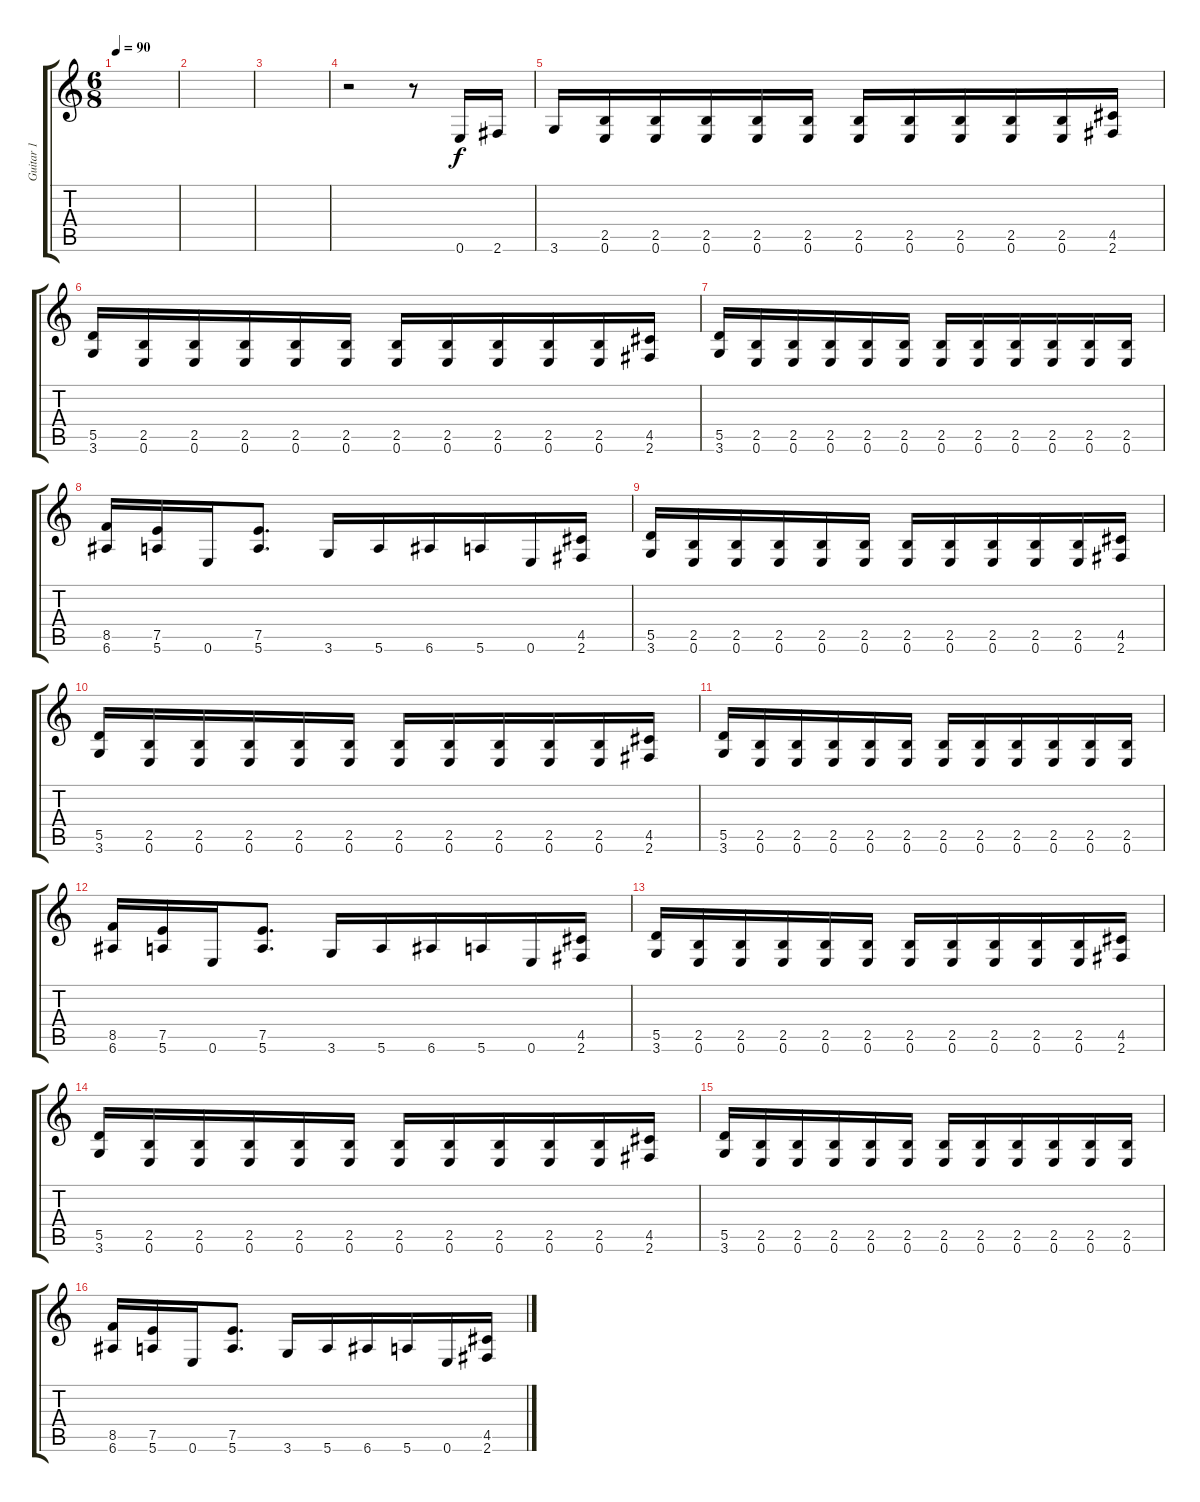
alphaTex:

\track ("Guitar 1" "Guitar 1") {instrument distortionguitar}
\staff {score tabs}
\tuning (E4 B3 G3 D3 A2 E2) {hide}
\ts (6 8)
\tempo 90
\clef g2
\ks c
|
|
|
r.2 r.8 0.6.16 2.6.16 |
3.6.16 (2.5 0.6).16 (2.5 0.6).16 (2.5 0.6).16 (2.5 0.6).16 (2.5 0.6).16 (2.5 0.6).16 (2.5 0.6).16 (2.5 0.6).16 (2.5 0.6).16 (2.5 0.6).16 (4.5 2.6).16 |
(5.5 3.6).16 (2.5 0.6).16 (2.5 0.6).16 (2.5 0.6).16 (2.5 0.6).16 (2.5 0.6).16 (2.5 0.6).16 (2.5 0.6).16 (2.5 0.6).16 (2.5 0.6).16 (2.5 0.6).16 (4.5 2.6).16 |
(5.5 3.6).16 (2.5 0.6).16 (2.5 0.6).16 (2.5 0.6).16 (2.5 0.6).16 (2.5 0.6).16 (2.5 0.6).16 (2.5 0.6).16 (2.5 0.6).16 (2.5 0.6).16 (2.5 0.6).16 (2.5 0.6).16 |
(8.5 6.6).16 (7.5 5.6).16 0.6.16 (7.5 5.6).8{d} 3.6.16 5.6.16 6.6.16 5.6.16 0.6.16 (4.5 2.6).16 |
(5.5 3.6).16 (2.5 0.6).16 (2.5 0.6).16 (2.5 0.6).16 (2.5 0.6).16 (2.5 0.6).16 (2.5 0.6).16 (2.5 0.6).16 (2.5 0.6).16 (2.5 0.6).16 (2.5 0.6).16 (4.5 2.6).16 |
(5.5 3.6).16 (2.5 0.6).16 (2.5 0.6).16 (2.5 0.6).16 (2.5 0.6).16 (2.5 0.6).16 (2.5 0.6).16 (2.5 0.6).16 (2.5 0.6).16 (2.5 0.6).16 (2.5 0.6).16 (4.5 2.6).16 |
(5.5 3.6).16 (2.5 0.6).16 (2.5 0.6).16 (2.5 0.6).16 (2.5 0.6).16 (2.5 0.6).16 (2.5 0.6).16 (2.5 0.6).16 (2.5 0.6).16 (2.5 0.6).16 (2.5 0.6).16 (2.5 0.6).16 |
(8.5 6.6).16 (7.5 5.6).16 0.6.16 (7.5 5.6).8{d} 3.6.16 5.6.16 6.6.16 5.6.16 0.6.16 (4.5 2.6).16 |
(5.5 3.6).16 (2.5 0.6).16 (2.5 0.6).16 (2.5 0.6).16 (2.5 0.6).16 (2.5 0.6).16 (2.5 0.6).16 (2.5 0.6).16 (2.5 0.6).16 (2.5 0.6).16 (2.5 0.6).16 (4.5 2.6).16 |
(5.5 3.6).16 (2.5 0.6).16 (2.5 0.6).16 (2.5 0.6).16 (2.5 0.6).16 (2.5 0.6).16 (2.5 0.6).16 (2.5 0.6).16 (2.5 0.6).16 (2.5 0.6).16 (2.5 0.6).16 (4.5 2.6).16 |
(5.5 3.6).16 (2.5 0.6).16 (2.5 0.6).16 (2.5 0.6).16 (2.5 0.6).16 (2.5 0.6).16 (2.5 0.6).16 (2.5 0.6).16 (2.5 0.6).16 (2.5 0.6).16 (2.5 0.6).16 (2.5 0.6).16 |
(8.5 6.6).16 (7.5 5.6).16 0.6.16 (7.5 5.6).8{d} 3.6.16 5.6.16 6.6.16 5.6.16 0.6.16 (4.5 2.6).16
